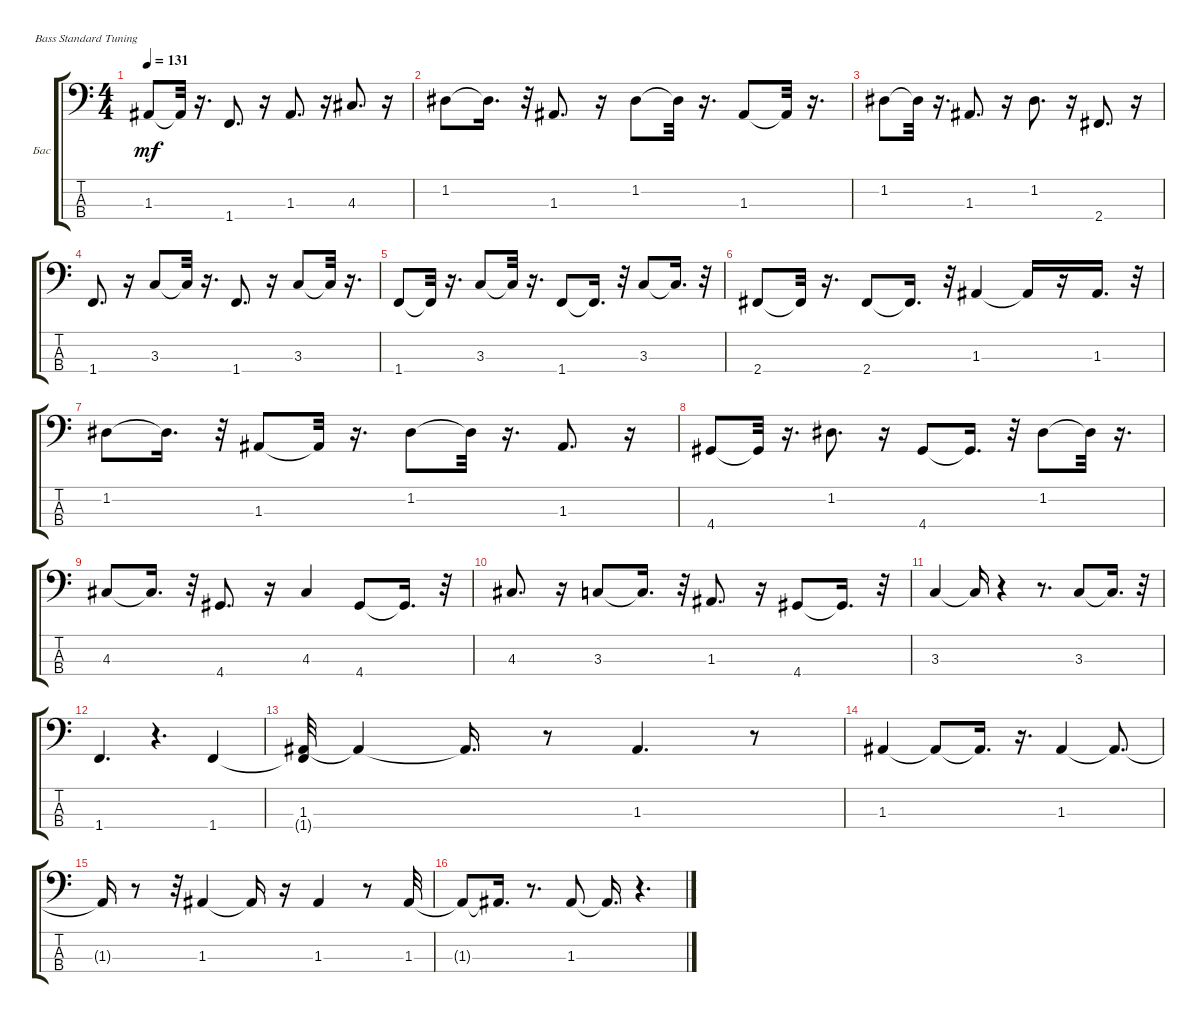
\bracketExtendMode groupsimilarinstruments
\firstSystemTrackNameOrientation horizontal
\otherSystemsTrackNameOrientation horizontal
\track ("Бас" "Бас") {instrument electricbassfinger}
\staff {score tabs}
\tuning (G2 D2 A1 E1)
\ts (4 4)
\tempo 131
\clef f4
\ks c
1.3.8{dy mf} 1.3{t}.32 r.16{d} 1.4.8{d} r.16 1.3.8{d} r.16 4.3.8{d} r.16 |
1.2.8 1.2{t}.16{d} r.32 1.3.8{d} r.16 1.2.8 1.2{t}.32 r.16{d} 1.3.8 1.3{t}.32 r.16{d} |
1.2.8 1.2{t}.32 r.16{d} 1.3.8{d} r.16 1.2.8{d} r.16 2.4.8{d} r.16 |
1.4.8{d} r.16 3.3.8 3.3{t}.32 r.16{d} 1.4.8{d} r.16 3.3.8 3.3{t}.32 r.16{d} |
1.4.8 1.4{t}.32 r.16{d} 3.3.8 3.3{t}.32 r.16{d} 1.4.8 1.4{t}.16{d} r.32 3.3.8 3.3{t}.16{d} r.32 |
2.4.8 2.4{t}.32 r.16{d} 2.4.8 2.4{t}.16{d} r.32 1.3.4 1.3{t}.16 r.16 1.3.16{d} r.32 |
1.2.8 1.2{t}.16{d} r.32 1.3.8 1.3{t}.32 r.16{d} 1.2.8 1.2{t}.32 r.16{d} 1.3.8{d} r.16 |
4.4.8 4.4{t}.32 r.16{d} 1.2.8{d} r.16 4.4.8 4.4{t}.16{d} r.32 1.2.8 1.2{t}.32 r.16{d} |
4.3.8 4.3{t}.16{d} r.32 4.4.8{d} r.16 4.3.4 4.4.8 4.4{t}.16{d} r.32 |
4.3.8{d} r.16 3.3.8 3.3{t}.16{d} r.32 1.3.8{d} r.16 4.4.8 4.4{t}.16{d} r.32 |
3.3.4 3.3{t}.16 r.4 r.8{d} 3.3.8 3.3{t}.16{d} r.32 |
1.4.4{d} r.4{d} 1.4.4 |
(1.4{t} 1.3).32 1.3{t}.4 1.3{t}.16{d} r.8 1.3.4{d} r.8 |
1.3.4 1.3{t}.8 1.3{t}.16{d} r.16{d} 1.3.4 1.3{t}.8{d} |
1.3{t}.16 r.8 r.32 1.3.4 1.3{t}.16 r.16 1.3.4 r.8 1.3.32 |
1.3{t}.8 1.3{t}.16{d} r.8{d} 1.3.8 1.3{t}.16{d} r.4{d}
